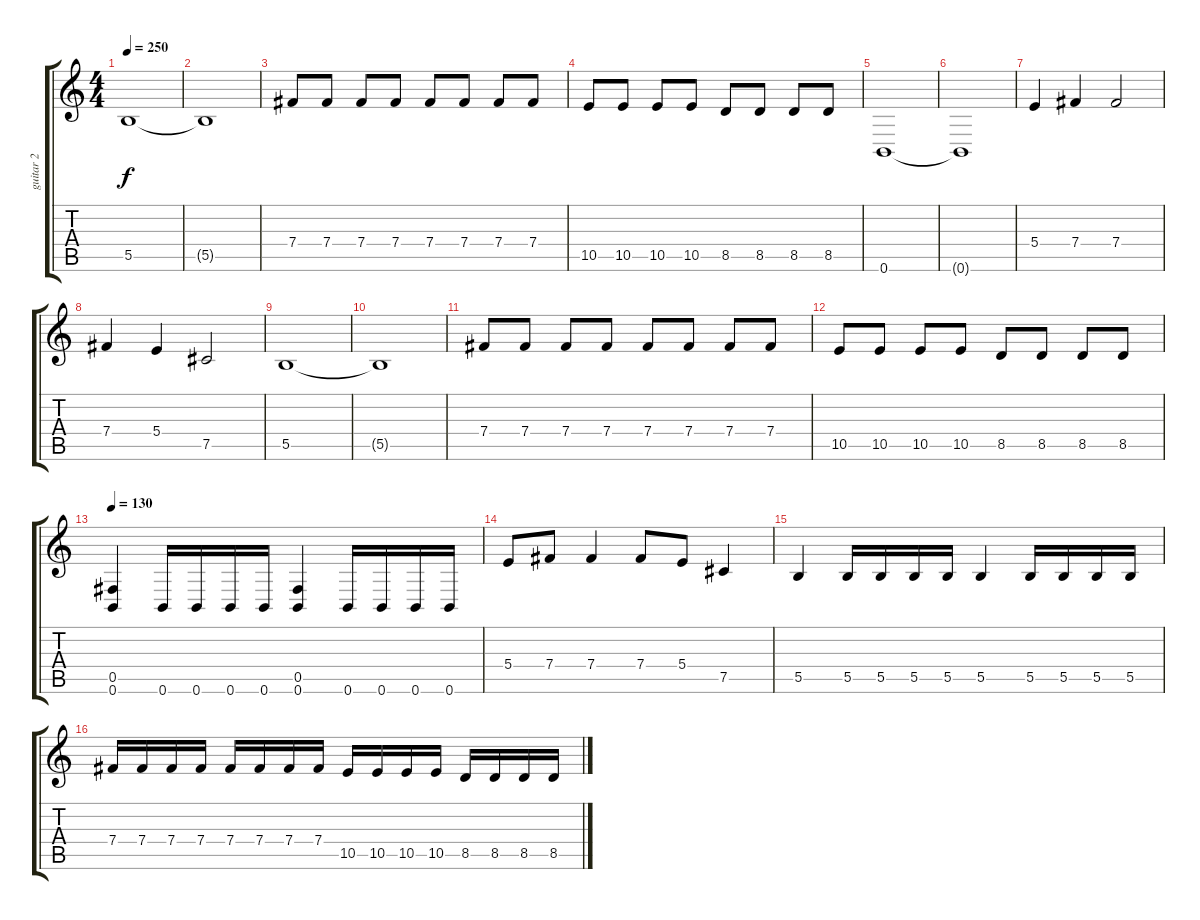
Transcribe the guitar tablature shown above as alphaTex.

\track ("guitar 2" "guitar 2") {instrument overdrivenguitar}
\staff {score tabs}
\tuning (Db4 Ab3 E3 B2 Gb2 B1) {hide}
\ts (4 4)
\tempo 250
\clef g2
\ks c
5.5.1{dy f} |
5.5{t}.1 |
7.4.8 7.4.8 7.4.8 7.4.8 7.4.8 7.4.8 7.4.8 7.4.8 |
10.5.8 10.5.8 10.5.8 10.5.8 8.5.8 8.5.8 8.5.8 8.5.8 |
0.6.1 |
0.6{t}.1 |
5.4.4 7.4.4 7.4.2 |
7.4.4 5.4.4 7.5.2 |
5.5.1 |
5.5{t}.1 |
7.4.8 7.4.8 7.4.8 7.4.8 7.4.8 7.4.8 7.4.8 7.4.8 |
10.5.8 10.5.8 10.5.8 10.5.8 8.5.8 8.5.8 8.5.8 8.5.8 |
\tempo 130
(0.5 0.6).4 0.6.16 0.6.16 0.6.16 0.6.16 (0.5 0.6).4 0.6.16 0.6.16 0.6.16 0.6.16 |
5.4.8 7.4.8 7.4.4 7.4.8 5.4.8 7.5.4 |
5.5.4 5.5.16 5.5.16 5.5.16 5.5.16 5.5.4 5.5.16 5.5.16 5.5.16 5.5.16 |
7.4.16 7.4.16 7.4.16 7.4.16 7.4.16 7.4.16 7.4.16 7.4.16 10.5.16 10.5.16 10.5.16 10.5.16 8.5.16 8.5.16 8.5.16 8.5.16
